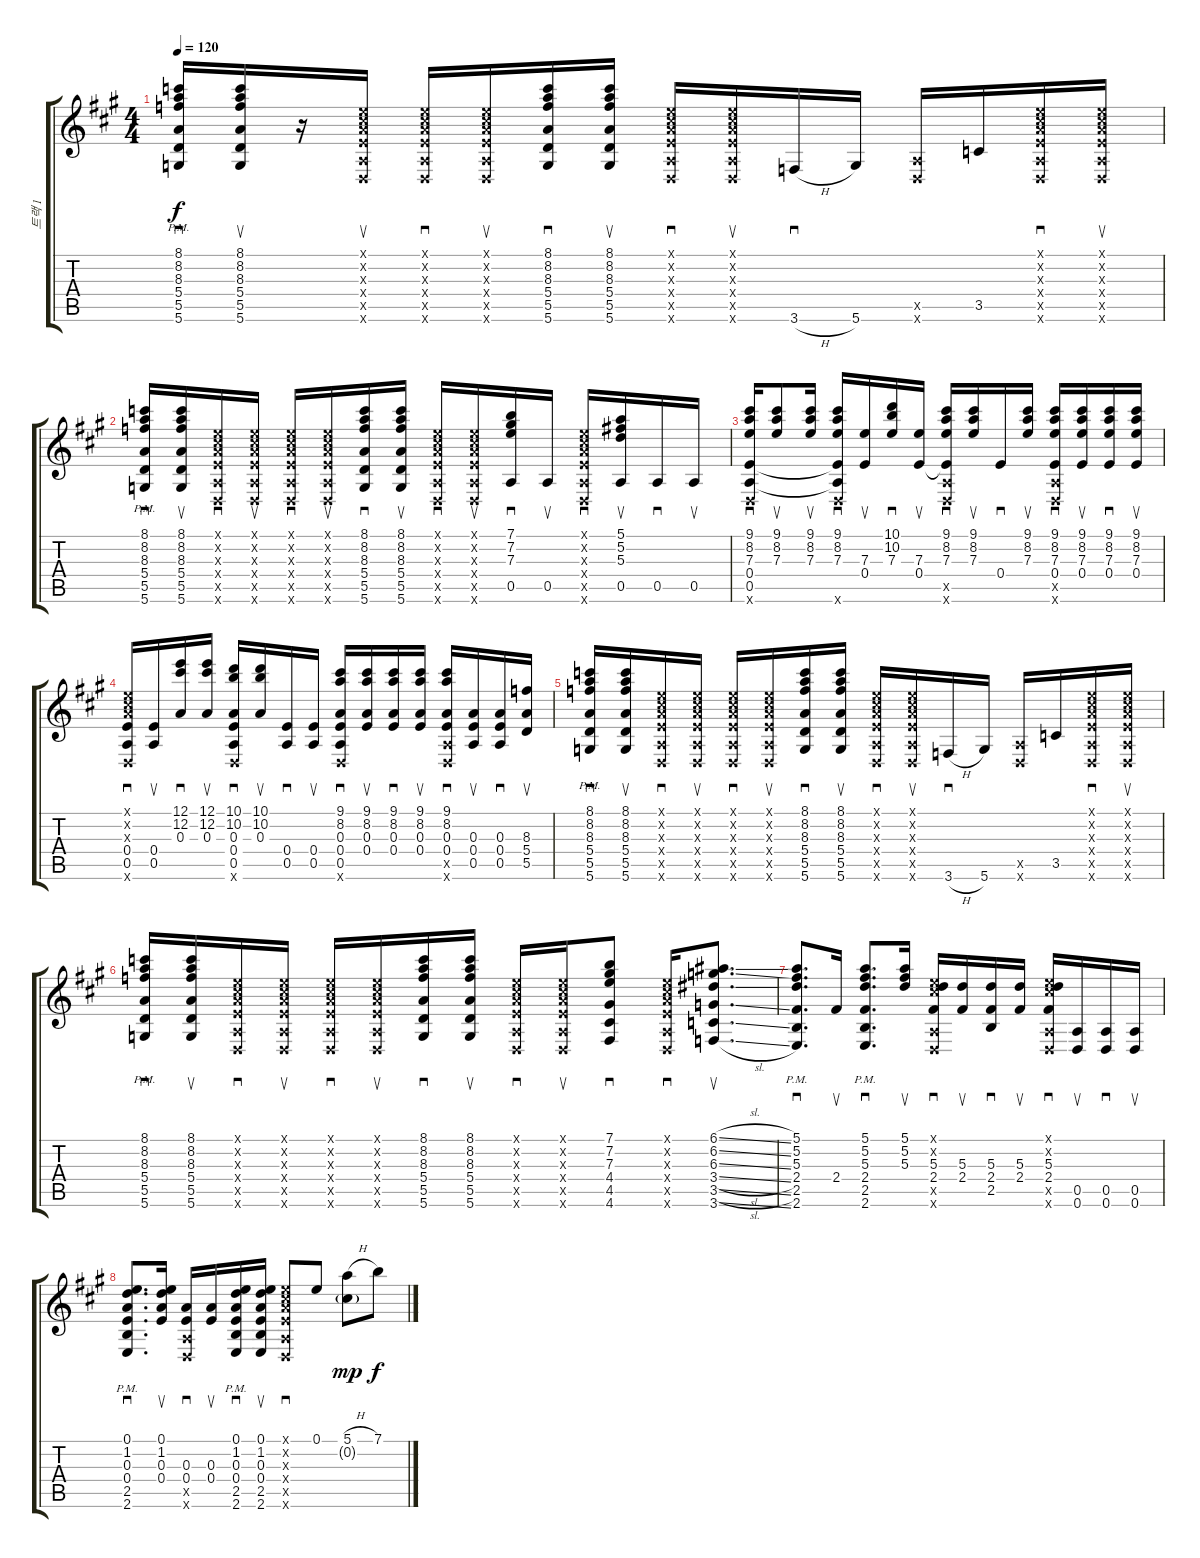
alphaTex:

\track ("트랙 1" "트랙 1") {instrument acousticguitarsteel}
\staff {score tabs}
\tuning (E4 Db4 A3 E3 A2 D2) {hide}
\ts (4 4)
\tempo 120
\clef g2
\ks a
(8.1 8.2 8.3 5.4 5.5{pm} 5.6{pm}).16{sd dy f} (8.1 8.2 8.3 5.4 5.5 5.6).16{su} r.16 (0.1{x} 0.2{x} 0.3{x} 0.4{x} 0.5{x} 0.6{x}).16{su} (0.1{x} 0.2{x} 0.3{x} 0.4{x} 0.5{x} 0.6{x}).16{sd} (0.1{x} 0.2{x} 0.3{x} 0.4{x} 0.5{x} 0.6{x}).16{su} (8.1 8.2 8.3 5.4 5.5 5.6).16{sd} (8.1 8.2 8.3 5.4 5.5 5.6).16{su} (0.1{x} 0.2{x} 0.3{x} 0.4{x} 0.5{x} 0.6{x}).16{sd} (0.1{x} 0.2{x} 0.3{x} 0.4{x} 0.5{x} 0.6{x}).16{su} 3.6{h}.16{sd} 5.6.16 (0.5{x} 0.6{x}).16 3.5.16 (0.1{x} 0.2{x} 0.3{x} 0.4{x} 0.5{x} 0.6{x}).16{sd} (0.1{x} 0.2{x} 0.3{x} 0.4{x} 0.5{x} 0.6{x}).16{su} |
(8.1 8.2 8.3 5.4 5.5{pm} 5.6{pm}).16{sd} (8.1 8.2 8.3 5.4 5.5 5.6).16{su} (0.1{x} 0.2{x} 0.3{x} 0.4{x} 0.5{x} 0.6{x}).16{sd} (0.1{x} 0.2{x} 0.3{x} 0.4{x} 0.5{x} 0.6{x}).16{su} (0.1{x} 0.2{x} 0.3{x} 0.4{x} 0.5{x} 0.6{x}).16{sd} (0.1{x} 0.2{x} 0.3{x} 0.4{x} 0.5{x} 0.6{x}).16{su} (8.1 8.2 8.3 5.4 5.5 5.6).16{sd} (8.1 8.2 8.3 5.4 5.5 5.6).16{su} (0.1{x} 0.2{x} 0.3{x} 0.4{x} 0.5{x} 0.6{x}).16{sd} (0.1{x} 0.2{x} 0.3{x} 0.4{x} 0.5{x} 0.6{x}).16{su} (7.1 7.2 7.3 0.5).16{sd} 0.5.16{su} (0.1{x} 0.2{x} 0.3{x} 0.4{x} 0.5{x} 0.6{x}).16{sd} (5.1 5.2 5.3 0.5).16{su} 0.5.16{sd} 0.5.16{su} |
(9.1 8.2 7.3 0.4 0.5 0.6{x}).16{sd} (9.1 8.2 7.3).8{su} (9.1 8.2 7.3).16{su} (9.1 8.2 7.3 0.4{t} 0.5{t} 0.6{x}).16{sd} (7.3 0.4).16{su} (10.1 10.2 7.3).16{sd} (7.3 0.4).16{su} (9.1 8.2 7.3 0.4{t} 0.5{x} 0.6{x}).16{sd} (9.1 8.2 7.3).16{su} 0.4.16{sd} (9.1 8.2 7.3).16{su} (9.1 8.2 7.3 0.4 0.5{x} 0.6{x}).16{sd} (9.1 8.2 7.3 0.4).16{su} (9.1 8.2 7.3 0.4).16{sd} (9.1 8.2 7.3 0.4).16{su} |
(0.1{x} 0.2{x} 0.3{x} 0.4 0.5 0.6{x}).16{sd} (0.4 0.5).16{su} (12.1 12.2 0.3).16{sd} (12.1 12.2 0.3).16{su} (10.1 10.2 0.3 0.4 0.5 0.6{x}).16{sd} (10.1 10.2 0.3).16{su} (0.4 0.5).16{sd} (0.4 0.5).16{su} (9.1 8.2 0.3 0.4 0.5 0.6{x}).16{sd} (9.1 8.2 0.3 0.4).16{su} (9.1 8.2 0.3 0.4).16{sd} (9.1 8.2 0.3 0.4).16{su} (9.1 8.2 0.3 0.4 0.5{x} 0.6{x}).16{sd} (0.3 0.4 0.5).16{su} (0.3 0.4 0.5).16{sd} (8.3 5.4 5.5).16{su} |
(8.1 8.2 8.3 5.4 5.5{pm} 5.6{pm}).16{sd} (8.1 8.2 8.3 5.4 5.5 5.6).16{su} (0.1{x} 0.2{x} 0.3{x} 0.4{x} 0.5{x} 0.6{x}).16{sd} (0.1{x} 0.2{x} 0.3{x} 0.4{x} 0.5{x} 0.6{x}).16{su} (0.1{x} 0.2{x} 0.3{x} 0.4{x} 0.5{x} 0.6{x}).16{sd} (0.1{x} 0.2{x} 0.3{x} 0.4{x} 0.5{x} 0.6{x}).16{su} (8.1 8.2 8.3 5.4 5.5 5.6).16{sd} (8.1 8.2 8.3 5.4 5.5 5.6).16{su} (0.1{x} 0.2{x} 0.3{x} 0.4{x} 0.5{x} 0.6{x}).16{sd} (0.1{x} 0.2{x} 0.3{x} 0.4{x} 0.5{x} 0.6{x}).16{su} 3.6{h}.16{sd} 5.6.16 (0.5{x} 0.6{x}).16 3.5.16 (0.1{x} 0.2{x} 0.3{x} 0.4{x} 0.5{x} 0.6{x}).16{sd} (0.1{x} 0.2{x} 0.3{x} 0.4{x} 0.5{x} 0.6{x}).16{su} |
(8.1 8.2 8.3 5.4 5.5{pm} 5.6{pm}).16{sd} (8.1 8.2 8.3 5.4 5.5 5.6).16{su} (0.1{x} 0.2{x} 0.3{x} 0.4{x} 0.5{x} 0.6{x}).16{sd} (0.1{x} 0.2{x} 0.3{x} 0.4{x} 0.5{x} 0.6{x}).16{su} (0.1{x} 0.2{x} 0.3{x} 0.4{x} 0.5{x} 0.6{x}).16{sd} (0.1{x} 0.2{x} 0.3{x} 0.4{x} 0.5{x} 0.6{x}).16{su} (8.1 8.2 8.3 5.4 5.5 5.6).16{sd} (8.1 8.2 8.3 5.4 5.5 5.6).16{su} (0.1{x} 0.2{x} 0.3{x} 0.4{x} 0.5{x} 0.6{x}).16{sd} (0.1{x} 0.2{x} 0.3{x} 0.4{x} 0.5{x} 0.6{x}).16{su} (7.1 7.2 7.3 4.4 4.5 4.6).8{sd} (0.1{x} 0.2{x} 0.3{x} 0.4{x} 0.5{x} 0.6{x}).16{sd} (6.1{sl} 6.2{sl} 6.3{sl} 3.4{sl} 3.5{sl} 3.6{sl}).8{d su} |
(5.1 5.2 5.3 2.4 2.5{pm} 2.6{pm}).8{d sd} 2.4.16{su} (5.1 5.2 5.3 2.4 2.5{pm} 2.6{pm}).8{d sd} (5.1 5.2 5.3).16{su} (0.1{x} 0.2{x} 5.3 2.4 0.5{x} 0.6{x}).16{sd} (5.3 2.4).16{su} (5.3 2.4 2.5).16{sd} (5.3 2.4).16{su} (0.1{x} 0.2{x} 5.3 2.4 0.5{x} 0.6{x}).16{sd} (0.5 0.6).16{su} (0.5 0.6).16{sd} (0.5 0.6).16{su} |
(0.1 1.2 0.3 0.4 2.5{pm} 2.6{pm}).8{d sd} (0.1 1.2 0.3 0.4).16{su} (0.3 0.4 0.5{x} 0.6{x}).16{sd} (0.3 0.4).16{su} (0.1 1.2 0.3 0.4 2.5{pm} 2.6{pm}).16{sd} (0.1 1.2 0.3 0.4 2.5 2.6).16{su} (0.1{x} 0.2{x} 0.3{x} 0.4{x} 0.5{x} 0.6{x}).8{sd} 0.1.8 (5.1{h} 0.2{g}).8{dy mp} 7.1.8{dy f}
